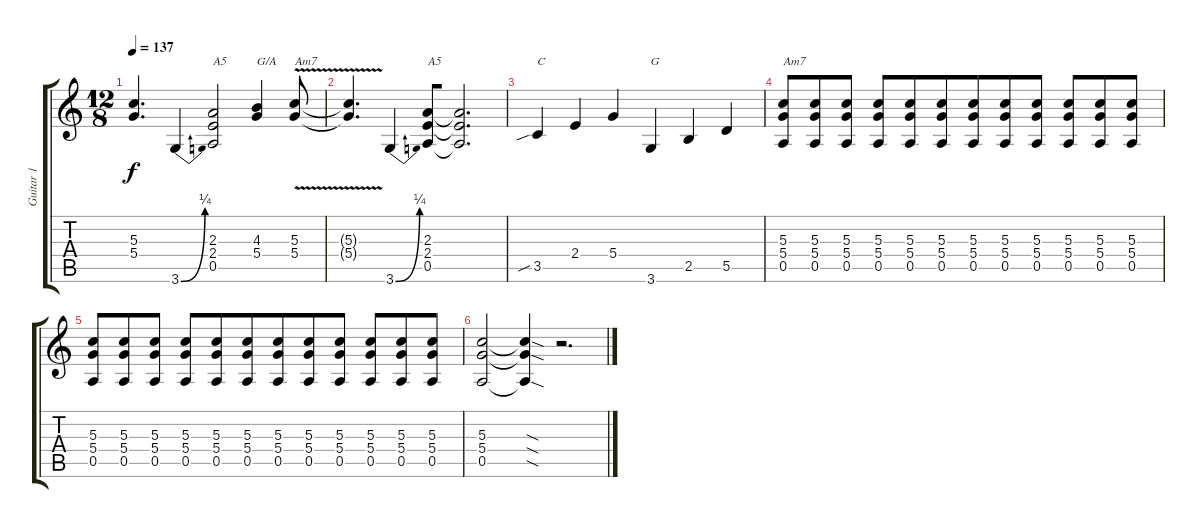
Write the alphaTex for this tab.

\track ("Guitar 1" "Guitar 1") {instrument overdrivenguitar}
\staff {score tabs}
\tuning (E4 B3 G3 D3 A2 E2) {hide}
\ts (12 8)
\tempo 137
\clef g2
\ks c
(5.3{t} 5.4{t}).4{d dy f} 3.6{be (bend 0 0 60 1)}.4 (2.3 2.4 0.5).2{txt "A5" beam merge} (4.3 5.4).4{txt "G/A"} (5.3 5.4{v}).8{txt "Am7"} |
(5.3{t} 5.4{t}).4{d} 3.6{be (bend 0 0 60 1)}.4 (2.3 2.4 0.5).8{txt "A5" beam merge} (2.3{t} 2.4{t} 0.5{t}).2{d} |
3.5{sib}.4{txt "C"} 2.4.4 5.4.4 3.6.4{txt "G"} 2.5.4 5.5.4 |
(5.3 5.4 0.5).8{txt "Am7" beam merge} (5.3 5.4 0.5).8{beam merge} (5.3 5.4 0.5).8 (5.3 5.4 0.5).8{beam merge} (5.3 5.4 0.5).8{beam merge} (5.3 5.4 0.5).8{beam merge} (5.3 5.4 0.5).8{beam merge} (5.3 5.4 0.5).8 (5.3 5.4 0.5).8 (5.3 5.4 0.5).8 (5.3 5.4 0.5).8 (5.3 5.4 0.5).8 |
(5.3 5.4 0.5).8{beam merge} (5.3 5.4 0.5).8{beam merge} (5.3 5.4 0.5).8 (5.3 5.4 0.5).8{beam merge} (5.3 5.4 0.5).8{beam merge} (5.3 5.4 0.5).8{beam merge} (5.3 5.4 0.5).8{beam merge} (5.3 5.4 0.5).8 (5.3 5.4 0.5).8 (5.3 5.4 0.5).8 (5.3 5.4 0.5).8 (5.3 5.4 0.5).8 |
(5.3 5.4 0.5).2 (5.3{sod t} 5.4{sod t} 0.5{sod t}).4{beam merge} r.2{d}
